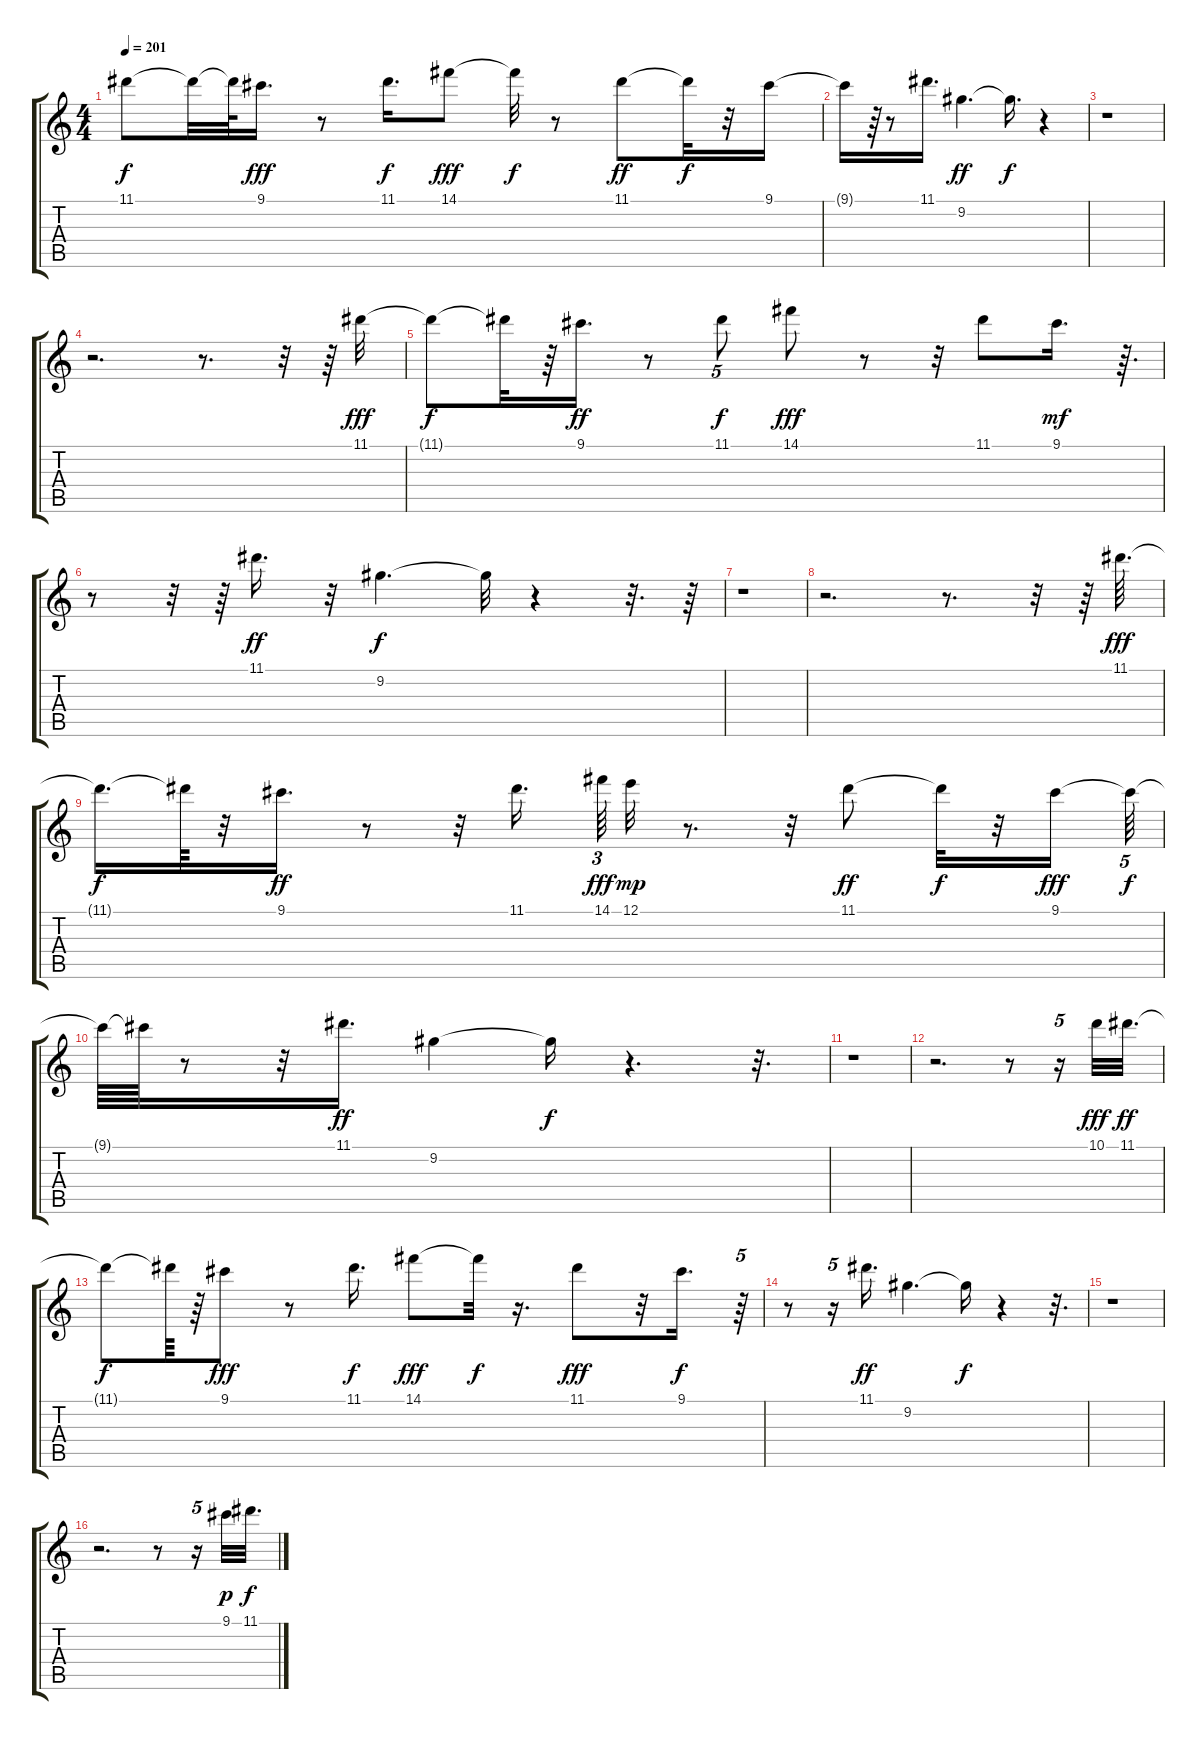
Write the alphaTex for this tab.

\track "" {instrument synthbass2}
\staff {score tabs}
\tuning (E4 B3 G3 D3 A2 E2) {hide}
\ts (4 4)
\tempo 201
\clef g2
\ks c
11.1{t}.8{dy f} 11.1{t}.32 11.1{t}.64 9.1.16{d dy fff} r.8 11.1.16{d dy f} 14.1.8{dy fff} 14.1{t}.32{dy f} r.8 11.1.8{dy ff} 11.1{t}.32{dy f} r.32 9.1.16 |
9.1{t}.16 r.64 r.8 11.1.16{d} 9.2.4{d dy ff} 9.2{t}.16{d dy f} r.4 |
r.1 |
r.2{d} r.8{d} r.32 r.64 11.1.32{dy fff} |
11.1{t}.8{dy f} 11.1{t}.32 r.64 9.1.16{d dy ff} r.8 11.1.8{tu (5 4) dy f} 14.1.8{dy fff} r.8 r.32 11.1.8 9.1.16{d dy mf} r.64{d} |
r.8 r.32 r.64 11.1.16{d dy ff} r.32 9.2.4{d dy f} 9.2{t}.32 r.4 r.32{d} r.64 |
r.1 |
r.2{d} r.8{d} r.32 r.64 11.1.64{d dy fff} |
11.1{t}.16{d dy f} 11.1{t}.64 r.32 9.1.16{d dy ff} r.8 r.32 11.1.16{d} 14.1.64{tu (3 2) dy fff} 12.1.32{dy mp} r.8{d} r.32 11.1.8{dy ff} 11.1{t}.32{dy f} r.32 9.1.16{dy fff} 9.1{t}.64{tu (5 4) dy f} |
9.1{t}.64 9.1{t}.64 r.8 r.32 11.1.16{d dy ff} 9.2.4 9.2{t}.16{dy f} r.4{d} r.32{d} |
r.1 |
r.2{d} r.8 r.16{tu (5 4)} 10.1.32{dy fff} 11.1.32{d dy ff} |
11.1{t}.8{dy f} 11.1{t}.64 r.64 9.1.8{dy fff} r.8 11.1.16{d dy f} 14.1.8{dy fff} 14.1{t}.32{dy f} r.16{d} 11.1.8{dy fff} r.32 9.1.16{d dy f} r.64{tu (5 4)} |
r.8 r.16{tu (5 4)} 11.1.16{d dy ff} 9.2.4{d} 9.2{t}.16{dy f} r.4 r.32{d} |
r.1 |
r.2{d} r.8 r.16{tu (5 4)} 9.1.32{dy p} 11.1.32{d dy f}
